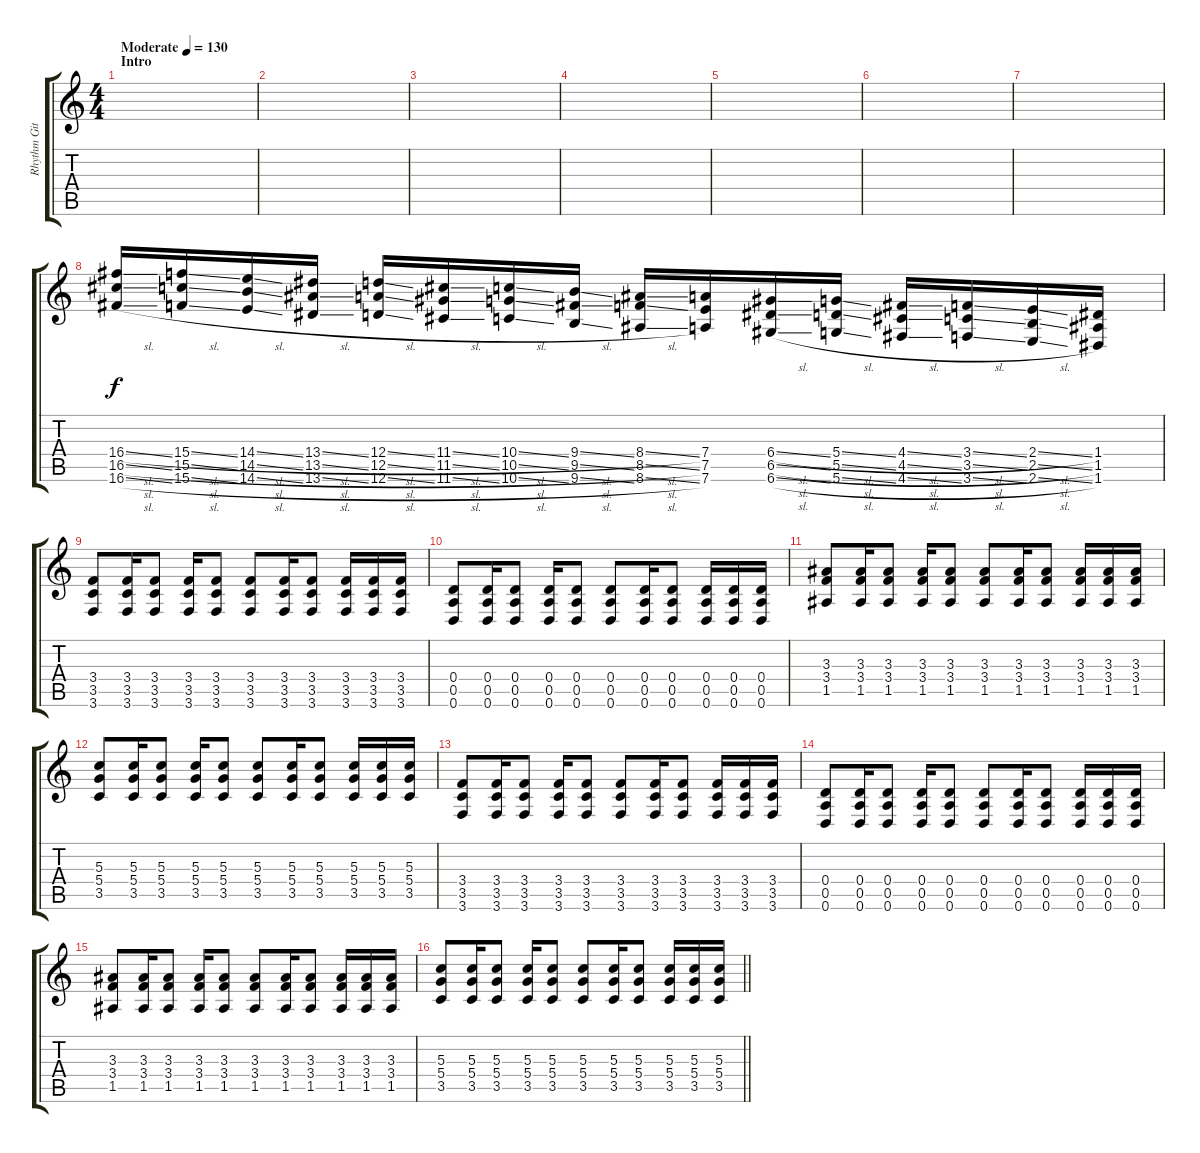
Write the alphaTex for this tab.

\track ("Rhythm Gitarre" "Rhythm Git") {instrument distortionguitar}
\staff {score tabs}
\tuning (E4 B3 G3 D3 A2 D2) {hide}
\ts (4 4)
\section ("" "Intro")
\tempo (130 "Moderate")
\clef g2
\ks c
|
|
|
|
|
|
|
(16.4{sl} 16.5{sl} 16.6{sl}).16 (15.4{sl} 15.5{sl} 15.6{sl}).16 (14.4{sl} 14.5{sl} 14.6{sl}).16 (13.4{sl} 13.5{sl} 13.6{sl}).16 (12.4{sl} 12.5{sl} 12.6{sl}).16 (11.4{sl} 11.5{sl} 11.6{sl}).16 (10.4{sl} 10.5{sl} 10.6{sl}).16 (9.4{sl} 9.5{sl} 9.6{sl}).16 (8.4{sl} 8.5{sl} 8.6{sl}).16 (7.4 7.5 7.6).16 (6.4{sl} 6.5{sl} 6.6{sl}).16 (5.4{sl} 5.5{sl} 5.6{sl}).16 (4.4{sl} 4.5{sl} 4.6{sl}).16 (3.4{sl} 3.5{sl} 3.6{sl}).16 (2.4{sl} 2.5{sl} 2.6{sl}).16 (1.4 1.5 1.6).16 |
(3.4 3.5 3.6).8 (3.4 3.5 3.6).16 (3.4 3.5 3.6).8 (3.4 3.5 3.6).16 (3.4 3.5 3.6).8 (3.4 3.5 3.6).8 (3.4 3.5 3.6).16 (3.4 3.5 3.6).8 (3.4 3.5 3.6).16 (3.4 3.5 3.6).16 (3.4 3.5 3.6).16 |
(0.4 0.5 0.6).8 (0.4 0.5 0.6).16 (0.4 0.5 0.6).8 (0.4 0.5 0.6).16 (0.4 0.5 0.6).8 (0.4 0.5 0.6).8 (0.4 0.5 0.6).16 (0.4 0.5 0.6).8 (0.4 0.5 0.6).16 (0.4 0.5 0.6).16 (0.4 0.5 0.6).16 |
(3.3 3.4 1.5).8 (3.3 3.4 1.5).16 (3.3 3.4 1.5).8 (3.3 3.4 1.5).16 (3.3 3.4 1.5).8 (3.3 3.4 1.5).8 (3.3 3.4 1.5).16 (3.3 3.4 1.5).8 (3.3 3.4 1.5).16 (3.3 3.4 1.5).16 (3.3 3.4 1.5).16 |
(5.3 5.4 3.5).8 (5.3 5.4 3.5).16 (5.3 5.4 3.5).8 (5.3 5.4 3.5).16 (5.3 5.4 3.5).8 (5.3 5.4 3.5).8 (5.3 5.4 3.5).16 (5.3 5.4 3.5).8 (5.3 5.4 3.5).16 (5.3 5.4 3.5).16 (5.3 5.4 3.5).16 |
(3.4 3.5 3.6).8 (3.4 3.5 3.6).16 (3.4 3.5 3.6).8 (3.4 3.5 3.6).16 (3.4 3.5 3.6).8 (3.4 3.5 3.6).8 (3.4 3.5 3.6).16 (3.4 3.5 3.6).8 (3.4 3.5 3.6).16 (3.4 3.5 3.6).16 (3.4 3.5 3.6).16 |
(0.4 0.5 0.6).8 (0.4 0.5 0.6).16 (0.4 0.5 0.6).8 (0.4 0.5 0.6).16 (0.4 0.5 0.6).8 (0.4 0.5 0.6).8 (0.4 0.5 0.6).16 (0.4 0.5 0.6).8 (0.4 0.5 0.6).16 (0.4 0.5 0.6).16 (0.4 0.5 0.6).16 |
(3.3 3.4 1.5).8 (3.3 3.4 1.5).16 (3.3 3.4 1.5).8 (3.3 3.4 1.5).16 (3.3 3.4 1.5).8 (3.3 3.4 1.5).8 (3.3 3.4 1.5).16 (3.3 3.4 1.5).8 (3.3 3.4 1.5).16 (3.3 3.4 1.5).16 (3.3 3.4 1.5).16 |
\barLineRight lightlight
(5.3 5.4 3.5).8 (5.3 5.4 3.5).16 (5.3 5.4 3.5).8 (5.3 5.4 3.5).16 (5.3 5.4 3.5).8 (5.3 5.4 3.5).8 (5.3 5.4 3.5).16 (5.3 5.4 3.5).8 (5.3 5.4 3.5).16 (5.3 5.4 3.5).16 (5.3 5.4 3.5).16
